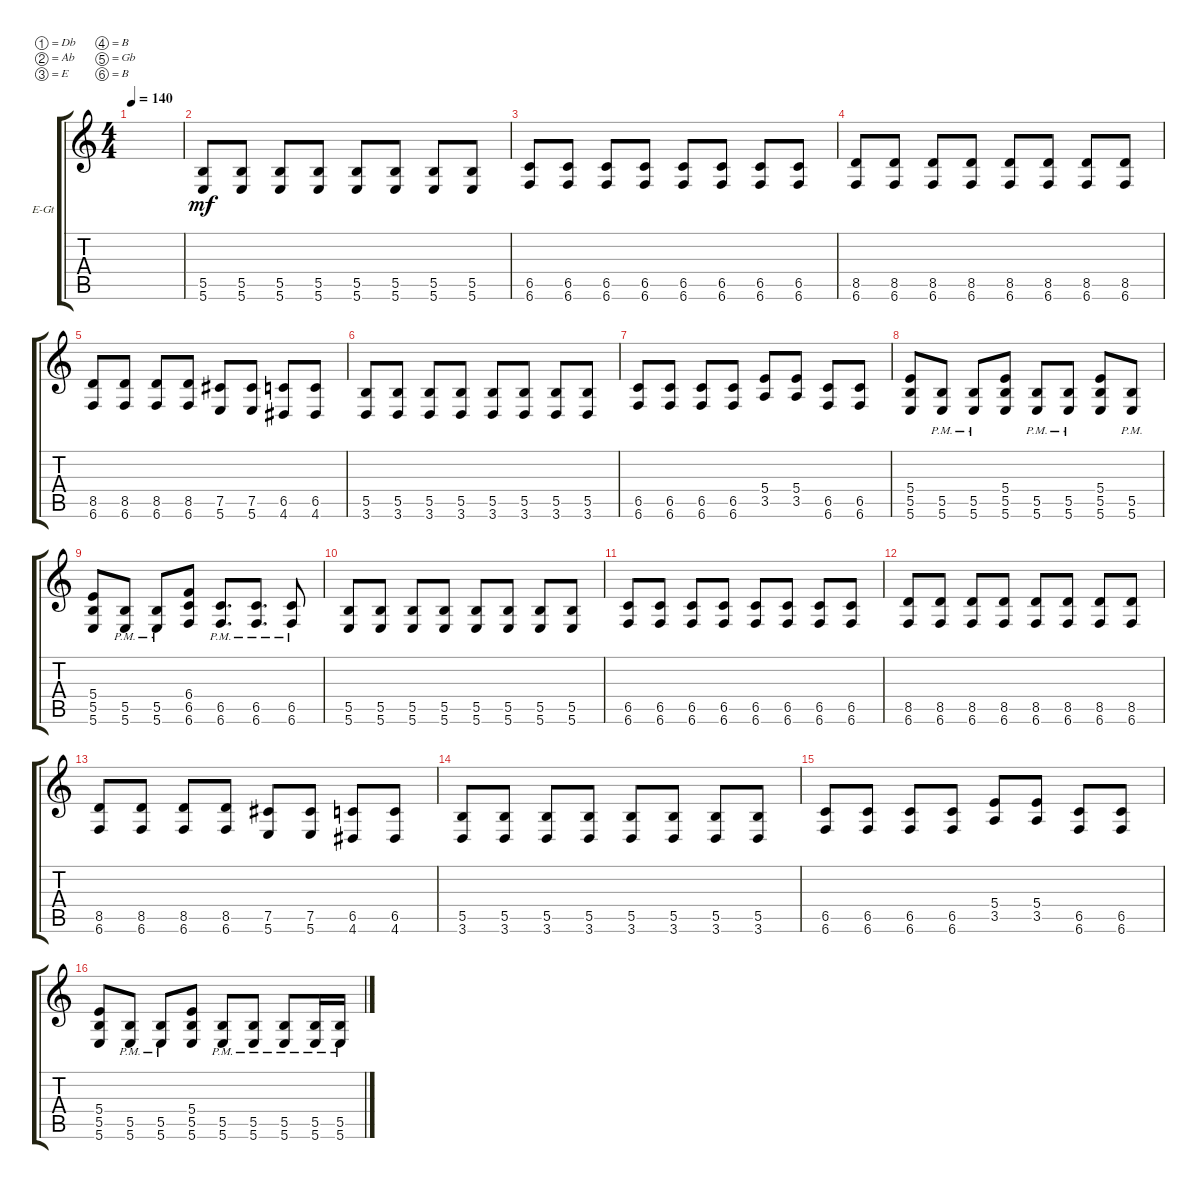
\defaultSystemsLayout 4
\bracketExtendMode groupsimilarinstruments
\firstSystemTrackNameOrientation horizontal
\otherSystemsTrackNameOrientation horizontal
\track ("Electric Guitar" "E-Gt") {instrument distortionguitar}
\staff {score tabs}
\tuning (Db4 Ab3 E3 B2 Gb2 B1)
\ts (4 4)
\tempo 140
\clef g2
\ks c
|
(5.5 5.6).8{dy mf} (5.6 5.5).8 (5.5 5.6).8 (5.6 5.5).8 (5.5 5.6).8 (5.5 5.6).8 (5.6 5.5).8 (5.5 5.6).8 |
(6.6 6.5).8 (6.5 6.6).8 (6.5 6.6).8 (6.5 6.6).8 (6.6 6.5).8 (6.5 6.6).8 (6.5 6.6).8 (6.5 6.6).8 |
(8.5 6.6).8 (8.5 6.6).8 (8.5 6.6).8 (8.5 6.6).8 (8.5 6.6).8 (8.5 6.6).8 (8.5 6.6).8 (8.5 6.6).8 |
(8.5 6.6).8 (8.5 6.6).8 (8.5 6.6).8 (8.5 6.6).8 (7.5 5.6).8 (7.5 5.6).8 (6.5 4.6).8 (6.5 4.6).8 |
(3.6 5.5).8 (5.5 3.6).8 (3.6 5.5).8 (5.5 3.6).8 (3.6 5.5).8 (5.5 3.6).8 (3.6 5.5).8 (5.5 3.6).8 |
(6.6 6.5).8 (6.5 6.6).8 (6.5 6.6).8 (6.5 6.6).8 (5.4 3.5).8 (5.4 3.5).8 (6.6 6.5).8 (6.5 6.6).8 |
(5.6 5.5 5.4).8 (5.5{pm} 5.6{pm}).8 (5.6{pm} 5.5{pm}).8 (5.4 5.5 5.6).8 (5.6{pm} 5.5{pm}).8 (5.5{pm} 5.6{pm}).8 (5.6 5.5 5.4).8 (5.5{pm} 5.6{pm}).8 |
(5.6 5.5 5.4).8 (5.5{pm} 5.6{pm}).8 (5.6{pm} 5.5{pm}).8 (6.5 6.6 6.4).8 (6.6{pm} 6.5{pm}).8{d} (6.6{pm} 6.5{pm}).8{d} (6.6{pm} 6.5{pm}).8 |
(5.5 5.6).8 (5.6 5.5).8 (5.5 5.6).8 (5.6 5.5).8 (5.5 5.6).8 (5.5 5.6).8 (5.6 5.5).8 (5.5 5.6).8 |
(6.6 6.5).8 (6.5 6.6).8 (6.5 6.6).8 (6.5 6.6).8 (6.6 6.5).8 (6.5 6.6).8 (6.5 6.6).8 (6.5 6.6).8 |
(8.5 6.6).8 (8.5 6.6).8 (8.5 6.6).8 (8.5 6.6).8 (8.5 6.6).8 (8.5 6.6).8 (8.5 6.6).8 (8.5 6.6).8 |
(8.5 6.6).8 (8.5 6.6).8 (8.5 6.6).8 (8.5 6.6).8 (7.5 5.6).8 (7.5 5.6).8 (6.5 4.6).8 (6.5 4.6).8 |
(3.6 5.5).8 (5.5 3.6).8 (3.6 5.5).8 (5.5 3.6).8 (3.6 5.5).8 (5.5 3.6).8 (3.6 5.5).8 (5.5 3.6).8 |
(6.6 6.5).8 (6.5 6.6).8 (6.5 6.6).8 (6.5 6.6).8 (5.4 3.5).8 (5.4 3.5).8 (6.6 6.5).8 (6.5 6.6).8 |
(5.6 5.5 5.4).8 (5.5{pm} 5.6{pm}).8 (5.6{pm} 5.5{pm}).8 (5.4 5.5 5.6).8 (5.6{pm} 5.5{pm}).8 (5.5{pm} 5.6{pm}).8 (5.6{pm} 5.5{pm}).8 (5.6{pm} 5.5{pm}).16 (5.6{pm} 5.5{pm}).16
